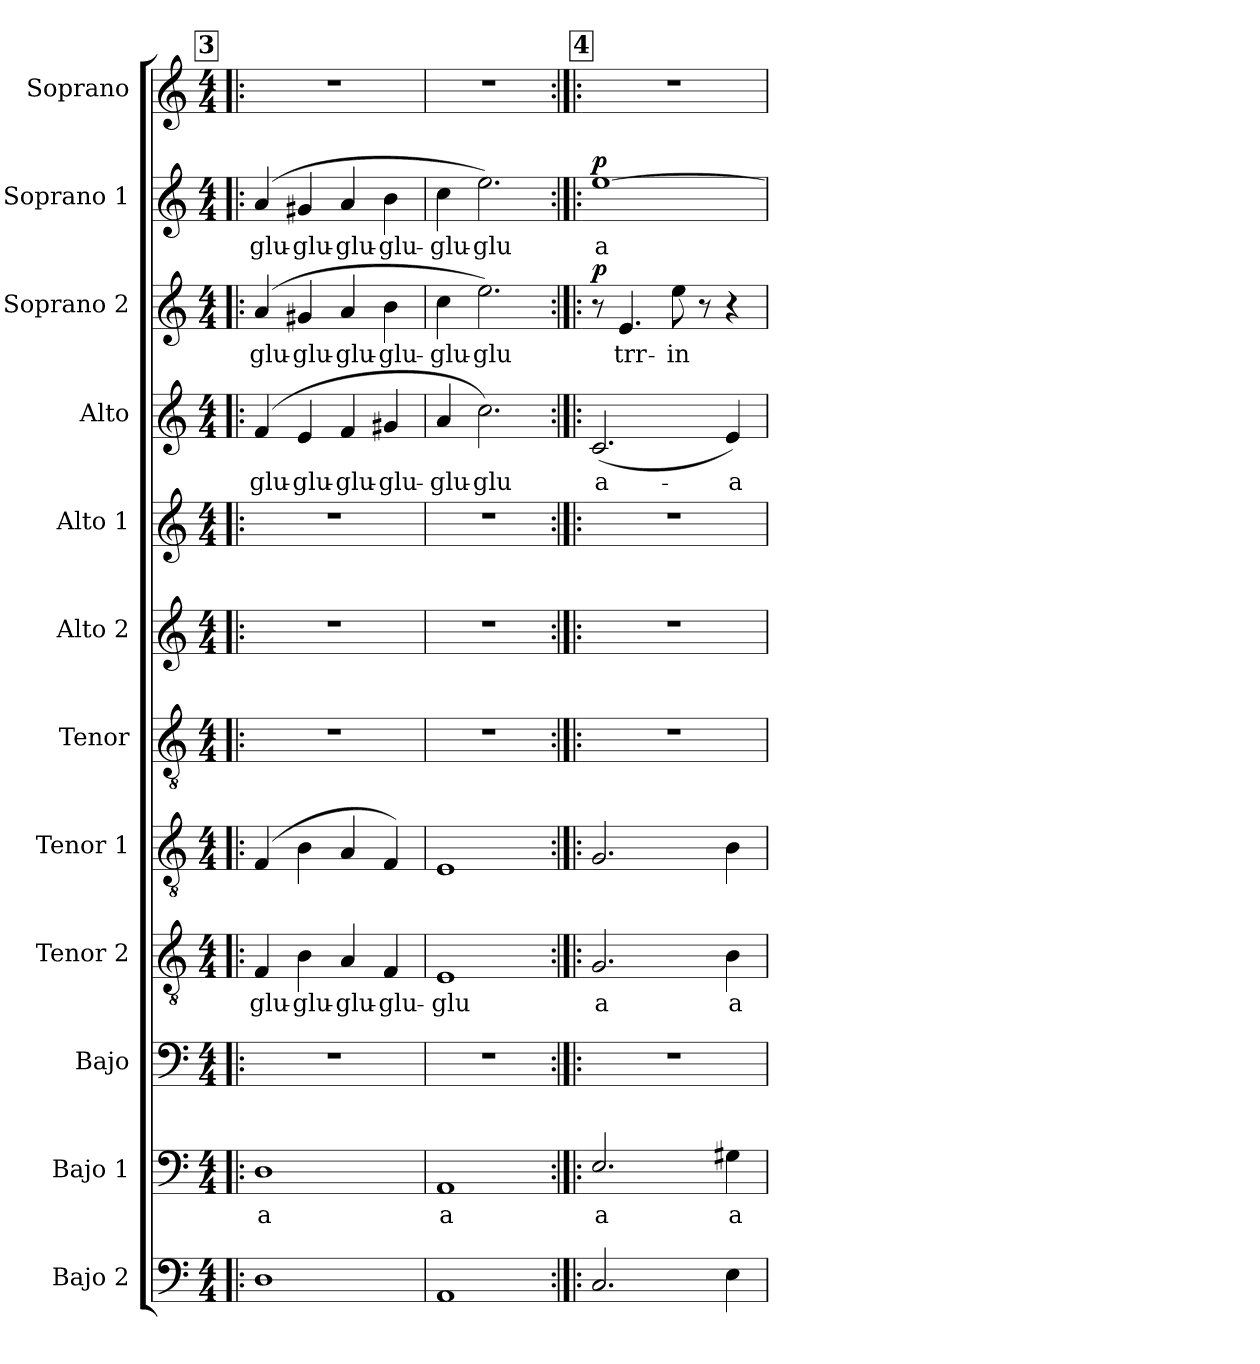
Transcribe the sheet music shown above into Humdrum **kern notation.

**kern	**kern	**text	**kern	**kern	**text	**kern	**kern	**kern	**kern	**kern	**text	**kern	**text	**dynam	**kern	**text	**dynam	**kern
*part12	*part11	*part11	*part10	*part9	*part9	*part8	*part7	*part6	*part5	*part4	*part4	*part3	*part3	*part3	*part2	*part2	*part2	*part1
*staff12	*staff11	*staff11	*staff10	*staff9	*staff9	*staff8	*staff7	*staff6	*staff5	*staff4	*staff4	*staff3	*staff3	*staff3	*staff2	*staff2	*staff2	*staff1
*I"Bajo 2	*I"Bajo 1	*	*I"Bajo	*I"Tenor 2	*	*I"Tenor 1	*I"Tenor	*I"Alto 2	*I"Alto 1	*I"Alto	*	*I"Soprano 2	*	*	*I"Soprano 1	*	*	*I"Soprano
*I'B2.	*I'B1.	*	*I'B.	*I'T2.	*	*I'T1.	*I'T.	*I'A2.	*I'A1.	*I'A.	*	*I'S2.	*	*	*I'S1.	*	*	*I'S.
*clefF4	*clefF4	*	*clefF4	*clefGv2	*	*clefGv2	*clefGv2	*clefG2	*clefG2	*clefG2	*	*clefG2	*	*	*clefG2	*	*	*clefG2
*k[]	*k[]	*	*k[]	*k[]	*	*k[]	*k[]	*k[]	*k[]	*k[]	*	*k[]	*	*	*k[]	*	*	*k[]
*M4/4	*M4/4	*	*M4/4	*M4/4	*	*M4/4	*M4/4	*M4/4	*M4/4	*M4/4	*	*M4/4	*	*	*M4/4	*	*	*M4/4
!!LO:REH:place=s1:a:B:fs=14:t=3
=25!|:	=25!|:	=25!|:	=25!|:	=25!|:	=25!|:	=25!|:	=25!|:	=25!|:	=25!|:	=25!|:	=25!|:	=25!|:	=25!|:	=25!|:	=25!|:	=25!|:	=25!|:	=25!|:
!	!	!LO:LY:b	!	!	!LO:LY:b	!	!	!	!	!	!LO:LY:b	!	!LO:LY:b	!	!	!LO:LY:b	!	!
1D	1D	a	1r	4F/	glu-	(>4F/	1r	1r	1r	(>4f/	glu-	(>4a/	glu-	.	(>4a/	glu-	.	1r
!	!	!	!	!	!LO:LY:b	!	!	!	!	!	!LO:LY:b	!	!LO:LY:b	!	!	!LO:LY:b	!	!
.	.	.	.	4B\	-glu-	4B\	.	.	.	4e/	-glu-	4g#X/	-glu-	.	4g#X/	-glu-	.	.
!	!	!	!	!	!LO:LY:b	!	!	!	!	!	!LO:LY:b	!	!LO:LY:b	!	!	!LO:LY:b	!	!
.	.	.	.	4A/	-glu-	4A/	.	.	.	4f/	-glu-	4a/	-glu-	.	4a/	-glu-	.	.
!	!	!	!	!	!LO:LY:b	!	!	!	!	!	!LO:LY:b	!	!LO:LY:b	!	!	!LO:LY:b	!	!
.	.	.	.	4F/	-glu-	4F/)	.	.	.	4g#X/	-glu-	4b\	-glu-	.	4b\	-glu-	.	.
=26	=26	=26	=26	=26	=26	=26	=26	=26	=26	=26	=26	=26	=26	=26	=26	=26	=26	=26
!	!	!LO:LY:b	!	!	!LO:LY:b	!	!	!	!	!	!LO:LY:b	!	!LO:LY:b	!	!	!LO:LY:b	!	!
1AA	1AA	a	1r	1E	-glu	1E	1r	1r	1r	4a/	-glu-	4cc\	-glu-	.	4cc\	-glu-	.	1r
!	!	!	!	!	!	!	!	!	!	!	!LO:LY:b	!	!LO:LY:b	!	!	!LO:LY:b	!	!
.	.	.	.	.	.	.	.	.	.	2.cc\)	-glu	2.ee\)	-glu	.	2.ee\)	-glu	.	.
!!LO:REH:place=s1:a:B:fs=14:t=4
=27:|!|:	=27:|!|:	=27:|!|:	=27:|!|:	=27:|!|:	=27:|!|:	=27:|!|:	=27:|!|:	=27:|!|:	=27:|!|:	=27:|!|:	=27:|!|:	=27:|!|:	=27:|!|:	=27:|!|:	=27:|!|:	=27:|!|:	=27:|!|:	=27:|!|:
!	!	!LO:LY:b	!	!	!LO:LY:b	!	!	!	!	!	!LO:LY:b	!	!	!LO:DY:a	!	!LO:LY:b	!LO:DY:a	!
2.C/	2.E/	a	1r	2.G/	a	2.G/	1r	1r	1r	(>2.c/	a-	8r	.	p	[1ee	a	p	1r
!	!	!	!	!	!	!	!	!	!	!	!	!	!LO:LY:b	!	!	!	!	!
.	.	.	.	.	.	.	.	.	.	.	.	4.e/	trr-	.	.	.	.	.
!	!	!	!	!	!	!	!	!	!	!	!	!	!LO:LY:b	!	!	!	!	!
.	.	.	.	.	.	.	.	.	.	.	.	8ee\	-in	.	.	.	.	.
.	.	.	.	.	.	.	.	.	.	.	.	8r	.	.	.	.	.	.
!	!	!LO:LY:b	!	!	!LO:LY:b	!	!	!	!	!	!LO:LY:b	!	!	!	!	!	!	!
4E\	4G#X\	a	.	4B\	a	4B\	.	.	.	4e/)	-a	4r	.	.	.	.	.	.
=	=	=	=	=	=	=	=	=	=	=	=	=	=	=	=	=	=	=
*-	*-	*-	*-	*-	*-	*-	*-	*-	*-	*-	*-	*-	*-	*-	*-	*-	*-	*-
